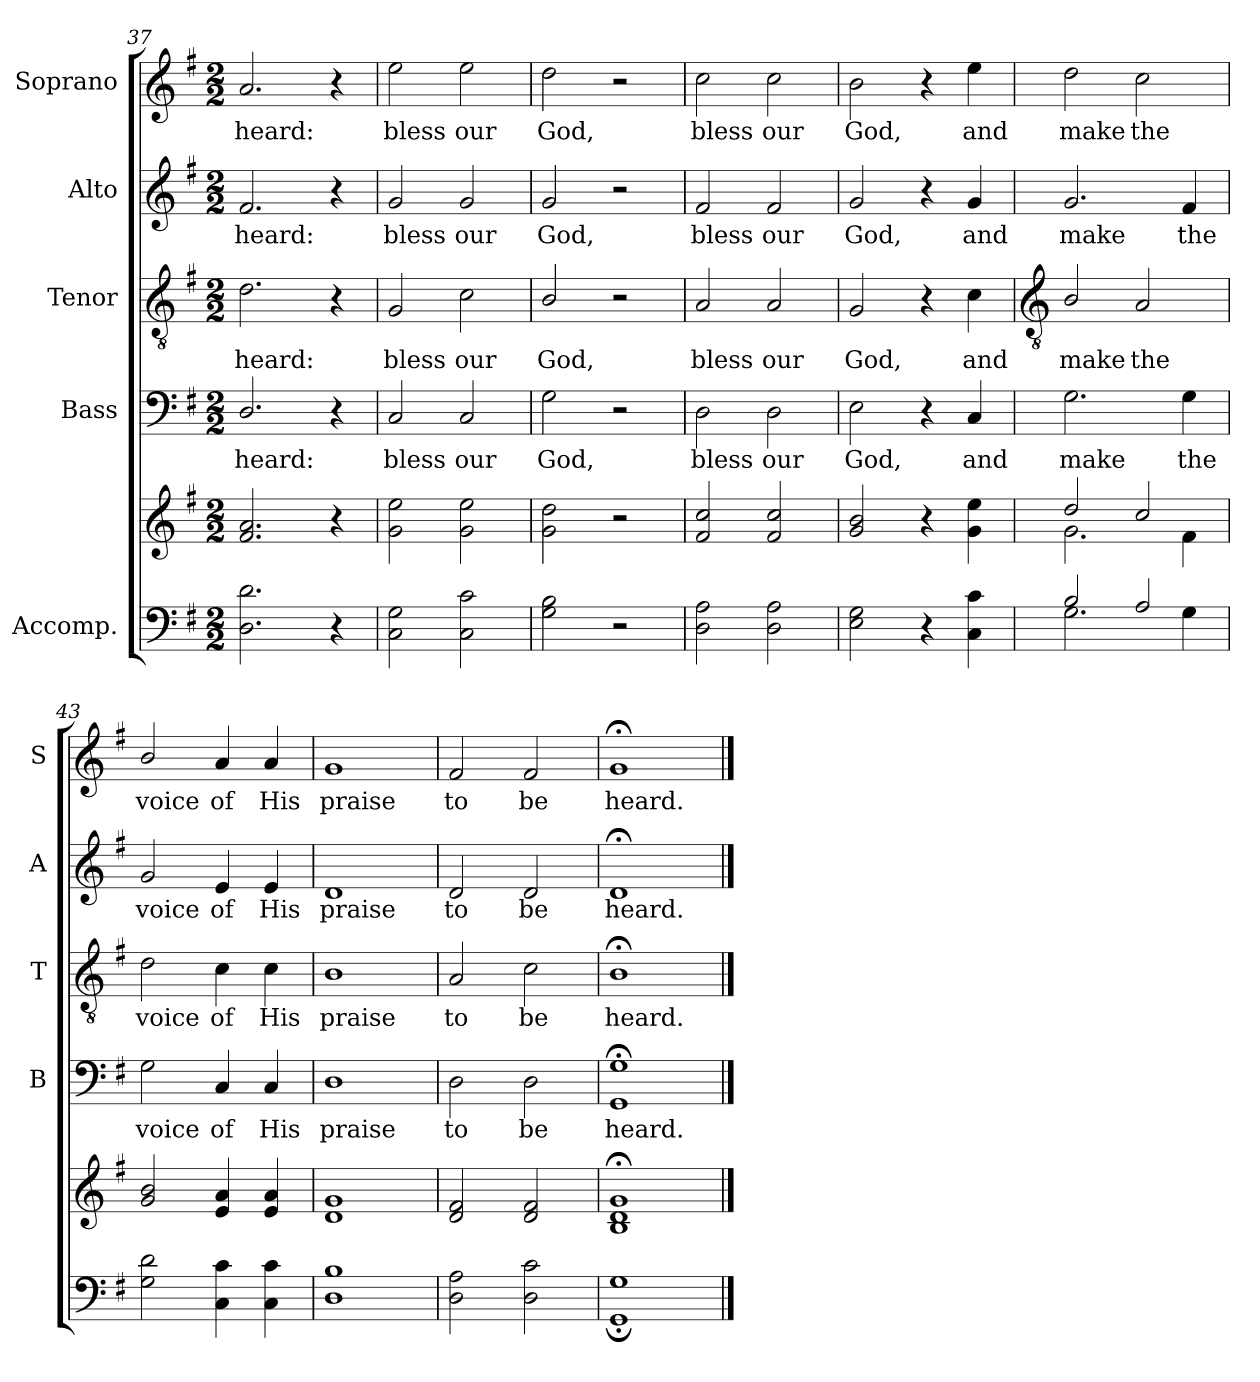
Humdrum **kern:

**kern	**kern	**kern	**text	**kern	**text	**kern	**text	**kern	**text
*part5	*part5	*part4	*part4	*part3	*part3	*part2	*part2	*part1	*part1
*staff6	*staff5	*staff4	*staff4	*staff3	*staff3	*staff2	*staff2	*staff1	*staff1
*I"Accomp.	*	*I"Bass	*	*I"Tenor	*	*I"Alto	*	*I"Soprano	*
*	*	*I'B	*	*I'T	*	*I'A	*	*I'S	*
!!LO:LB:g=z
*clefF4	*clefG2	*clefF4	*	*clefGv2	*	*clefG2	*	*clefG2	*
*k[f#]	*k[f#]	*k[f#]	*	*k[f#]	*	*k[f#]	*	*k[f#]	*
*G:	*G:	*G:	*	*G:	*	*G:	*	*G:	*
*M2/2	*M2/2	*M2/2	*	*M2/2	*	*M2/2	*	*M2/2	*
=37	=37	=37	=37	=37	=37	=37	=37	=37	=37
!	!	!	!LO:LY:b	!	!LO:LY:b	!	!LO:LY:b	!	!LO:LY:b
2.D 2.d	2.f# 2.a	2.D/	heard:	2.d	heard:	2.f#	heard:	2.a	heard:
4r	4r	4r	.	4r	.	4r	.	4r	.
=38	=38	=38	=38	=38	=38	=38	=38	=38	=38
!	!	!	!LO:LY:b	!	!LO:LY:b	!	!LO:LY:b	!	!LO:LY:b
2C\ 2G\	2g 2ee	2C	bless	2G	bless	2g	bless	2ee	bless
!	!	!	!LO:LY:b	!	!LO:LY:b	!	!LO:LY:b	!	!LO:LY:b
2C\ 2c\	2g 2ee	2C	our	2c	our	2g	our	2ee	our
=39	=39	=39	=39	=39	=39	=39	=39	=39	=39
!	!	!	!LO:LY:b	!	!LO:LY:b	!	!LO:LY:b	!	!LO:LY:b
2G 2B	2g\ 2dd\	2G	God,	2B/	God,	2g	God,	2dd	God,
2r	2r	2r	.	2r	.	2r	.	2r	.
=40	=40	=40	=40	=40	=40	=40	=40	=40	=40
!	!	!	!LO:LY:b	!	!LO:LY:b	!	!LO:LY:b	!	!LO:LY:b
2D 2A	2f#/ 2cc/	2D	bless	2A	bless	2f#	bless	2cc	bless
!	!	!	!LO:LY:b	!	!LO:LY:b	!	!LO:LY:b	!	!LO:LY:b
2D 2A	2f#/ 2cc/	2D	our	2A	our	2f#	our	2cc	our
=41	=41	=41	=41	=41	=41	=41	=41	=41	=41
!	!	!	!LO:LY:b	!	!LO:LY:b	!	!LO:LY:b	!	!LO:LY:b
2E 2G	2g/ 2b/	2E	God,	2G	God,	2g	God,	2b	God,
4r	4r	4r	.	4r	.	4r	.	4r	.
!	!	!	!LO:LY:b	!	!LO:LY:b	!	!LO:LY:b	!	!LO:LY:b
4C\ 4c\	4g 4ee	4C	and	4c	and	4g	and	4ee	and
!!LO:LB:g=z
=42	=42	=42	=42	=42	=42	=42	=42	=42	=42
*	*	*	*	*clefGv2	*	*	*	*	*
*^	*^	*	*	*	*	*	*	*	*
!	!	!	!	!	!LO:LY:b	!	!LO:LY:b	!	!LO:LY:b	!	!LO:LY:b
2B/	2.G	2dd/	2.g\	2.G	make	2B/	make	2.g	make	2dd	make
!	!	!	!	!	!	!	!LO:LY:b	!	!	!	!LO:LY:b
2A/	.	2cc/	.	.	.	2A	the	.	.	2cc	the
!	!	!	!	!	!LO:LY:b	!	!	!	!LO:LY:b	!	!
.	4G	.	4f#\	4G	the	.	.	4f#	the	.	.
=43	=43	=43	=43	=43	=43	=43	=43	=43	=43	=43	=43
!	!	!	!	!	!LO:LY:b	!	!LO:LY:b	!	!LO:LY:b	!	!LO:LY:b
2.ryy	2G 2d	2g/ 2b/	1ryy	2G	voice	2d	voice	2g	voice	2b/	voice
!	!	!	!	!	!LO:LY:b	!	!LO:LY:b	!	!LO:LY:b	!	!LO:LY:b
.	4C\ 4c\	4e 4a	.	4C	of	4c	of	4e	of	4a	of
!	!	!	!	!	!LO:LY:b	!	!LO:LY:b	!	!LO:LY:b	!	!LO:LY:b
4ryy	4C\ 4c\	4e 4a	.	4C	His	4c	His	4e	His	4a	His
=44	=44	=44	=44	=44	=44	=44	=44	=44	=44	=44	=44
!	!	!	!	!	!LO:LY:b	!	!LO:LY:b	!	!LO:LY:b	!	!LO:LY:b
1ryy	1D 1B	1d 1g	1ryy	1D	praise	1B	praise	1d	praise	1g	praise
=45	=45	=45	=45	=45	=45	=45	=45	=45	=45	=45	=45
!	!	!	!	!	!LO:LY:b	!	!LO:LY:b	!	!LO:LY:b	!	!LO:LY:b
1ryy	2D 2A	2d 2f#	1ryy	2D	to	2A	to	2d	to	2f#	to
!	!	!	!	!	!LO:LY:b	!	!LO:LY:b	!	!LO:LY:b	!	!LO:LY:b
.	2D 2c	2d 2f#	.	2D	be	2c	be	2d	be	2f#	be
=46	=46	=46	=46	=46	=46	=46	=46	=46	=46	=46	=46
!	!	!	!	!	!LO:LY:b	!	!LO:LY:b	!	!LO:LY:b	!	!LO:LY:b
1ryy	1GG; 1G;	1B;< 1d;< 1g;<	1ryy	1GG;< 1G;<	heard.	1B;<	heard.	1d;<	heard.	1g;<	heard.
*v	*v	*	*	*	*	*	*	*	*	*	*
*	*v	*v	*	*	*	*	*	*	*	*
==	==	==	==	==	==	==	==	==	==
*-	*-	*-	*-	*-	*-	*-	*-	*-	*-
